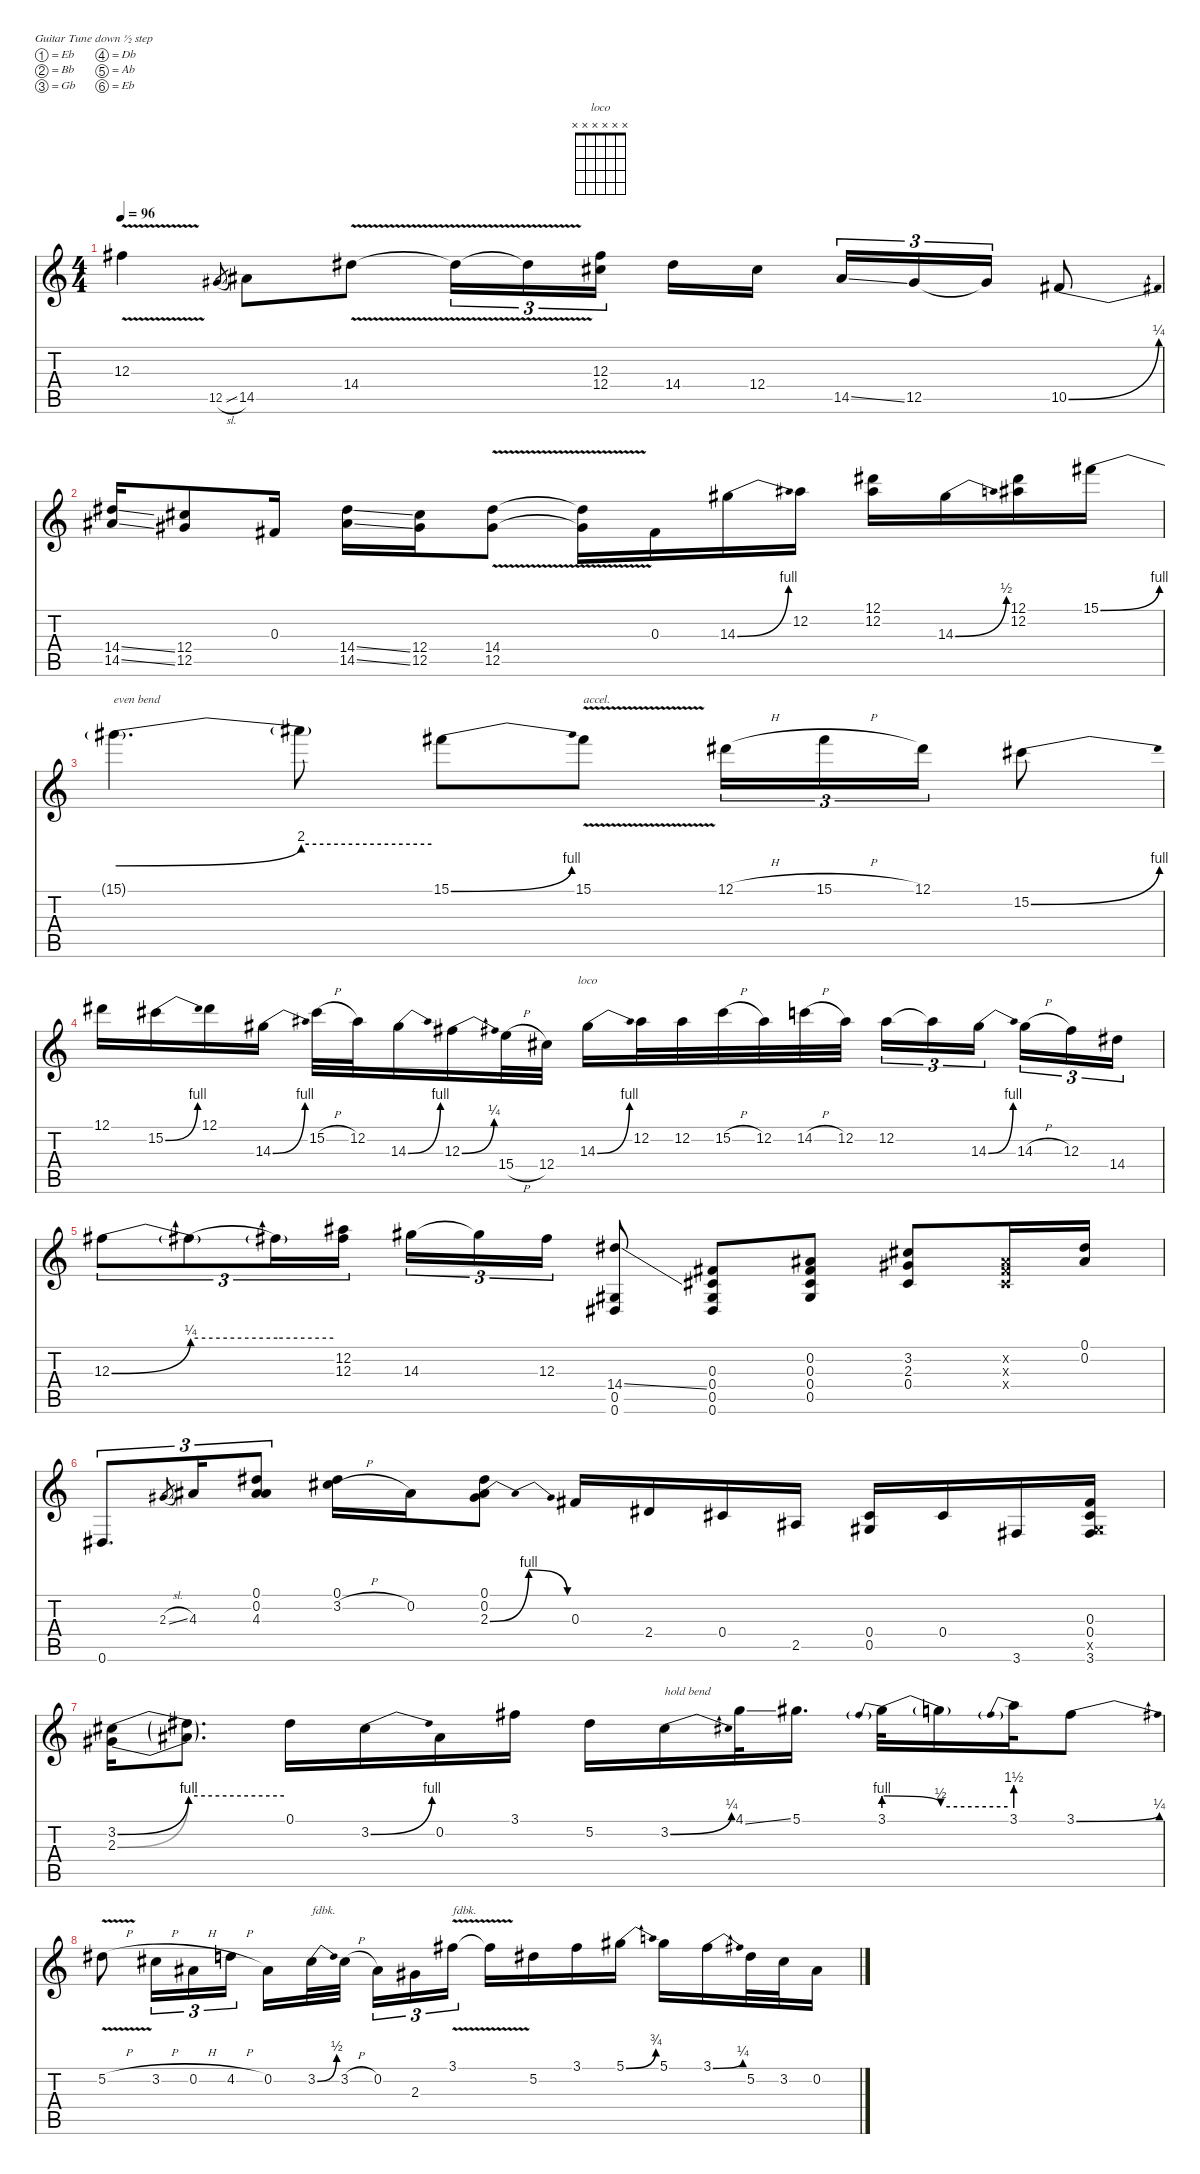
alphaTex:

\defaultSystemsLayout 4
\hideDynamics
\bracketExtendMode nobrackets
\singleTrackTrackNamePolicy hidden
\multiTrackTrackNamePolicy hidden
\otherSystemsTrackNameOrientation horizontal
\track ("Guitar" "od.guit.") {defaultSystemsLayout 2 instrument overdrivenguitar}
\staff {score tabs}
\tuning (Eb4 Bb3 Gb3 Db3 Ab2 Eb2)
\chord ("loco" x x x x x x)
\ts (4 4)
\tempo 96
\clef g2
\ks c
12.3{v acc #}.4{dy ff beam Down} 12.5{sl acc #}.8{gr dy mp beam Up} 14.5{acc #}.8{dy f beam Down} 14.4{v acc #}.8{dy ff beam Down} 14.4{v t acc #}.16{tu (3 2) dy f beam Down} 14.4{v t acc #}.16{tu (3 2) beam Down} (12.3{acc #} 12.4{acc #}).16{tu (3 2) beam Down} 14.4{acc #}.16{beam Down} 12.4{acc #}.16{beam Down} 14.5{ss acc #}.16{tu (3 2) dy ff beam Up} 12.5{acc #}.16{tu (3 2) dy f beam Up} 12.5{t acc #}.16{tu (3 2) beam Up} 10.5{be (bend 0 0 30 1) acc #}.8{beam Up} |
(14.4{ss acc #} 14.5{ss acc #}).16{dy ff beam Up} (12.4{acc #} 12.5{acc #}).8{dy f beam Up} 0.3{acc #}.16{beam Up} (14.4{ss acc #} 14.5{ss acc #}).16{dy ff beam Down} (12.4{acc #} 12.5{acc #}).16{dy f beam Down} (14.4{v acc #} 12.5{v acc #}).8{dy ff beam Down} (14.4{v t acc #} 12.5{v t acc #}).16{dy f beam Down} 0.3{acc #}.16{beam Down} 14.3{be (bend 0 0 30 4) acc #}.16{beam Down} 12.2{acc #}.16{beam Down} (12.1{acc #} 12.2{acc #}).16{dy ff beam Down} 14.3{be (bend 0 0 30 2) acc #}.16{dy f beam Down} (12.1{acc #} 12.2{acc #}).16{beam Down} 15.1{be (bend 0 0 60 4) acc #}.16{beam Down} |
15.1{be (bend 0 4 60 8) t}.4{d txt "even bend" beam Down} 15.1{be (hold 0 8 60 8) t}.8{beam Down} 15.1{be (bend 0 0 30 4) acc #}.8{dy ff beam Down} 15.1{v acc #}.8{txt "accel." dy f beam Down} 12.1{h acc #}.16{tu (3 2) dy ff beam Down} 15.1{h acc #}.16{tu (3 2) dy f beam Down} 12.1{acc #}.16{tu (3 2) beam Down} 15.2{be (bend 0 0 30 4) acc #}.8{beam Down} |
12.1{acc #}.16{dy ff beam Down} 15.2{be (bend 0 0 30 4) acc #}.16{dy f beam Down} 12.1{acc #}.16{beam Down} 14.3{be (bend 0 0 30 4) acc #}.16{beam Down} 15.2{h acc #}.32{beam Down} 12.2{acc #}.32{beam Down} 14.3{be (bend 0 0 30 4) acc #}.16{beam Down} 12.3{be (bend 0 0 30 1) acc #}.16{beam Down} 15.4{h}.32{beam Down} 12.4{acc #}.32{beam Down} 14.3{be (bend 0 0 30 4) acc #}.16{ch "loco" dy ff beam Down} 12.2{acc #}.32{dy f beam Down} 12.2{acc #}.32{beam Down} 15.2{h acc #}.32{dy ff beam Down} 12.2{acc #}.32{dy f beam Down} 14.2{h}.32{dy ff beam Down} 12.2{acc #}.32{dy f beam Down} 12.2{acc #}.16{tu (3 2) dy ff beam Down} 12.2{t acc #}.16{tu (3 2) dy f beam Down} 14.3{be (bend 0 0 30 4) acc #}.16{tu (3 2) beam Down} 14.3{h acc #}.16{tu (3 2) beam Down} 12.3{acc #}.16{tu (3 2) beam Down} 14.4{acc #}.16{tu (3 2) beam Down} |
12.3{be (bend 0 0 60 1) acc #}.8{tu (3 2) dy ff beam Down} 12.3{be (hold 0 1 60 1) t acc #}.8{tu (3 2) dy f beam Down} 12.3{be (hold 0 1 60 1) t acc #}.16{tu (3 2) beam Down} (12.2{acc #} 12.3{acc #}).16{tu (3 2) beam Down} 14.3{acc #}.16{tu (3 2) dy ff beam Down} 14.3{t acc #}.16{tu (3 2) dy f beam Down} 12.3{acc #}.16{tu (3 2) beam Down} (14.4{ss acc #} 0.5{acc #} 0.6{acc #}).8{dy ff beam Up} (0.3{acc #} 0.4{acc #} 0.5{acc #} 0.6{acc #}).8{dy f beam Up} (0.2{acc #} 0.3{acc #} 0.4{acc #} 0.5{acc #}).8{beam Up} (3.2{acc #} 2.3{acc #} 0.4{acc #}).8{dy ff beam Up} (0.2{x acc #} 0.3{x acc #} 0.4{x acc #}).16{dy f beam Up} (0.1{acc #} 0.2{acc #}).16{beam Up} |
0.6{acc #}.8{d tu (3 2) beam Up} 2.3{sl acc #}.8{gr dy mp beam Up} 4.3{acc #}.16{tu (3 2) dy f beam Up} (0.1{acc #} 0.2{acc #} 4.3{acc #}).8{tu (3 2) beam Up} (0.1{acc #} 3.2{h acc #}).16{dy ff beam Down} 0.2{acc #}.16{dy f beam Down} (0.1{acc #} 0.2{acc #} 2.3{be (bendrelease 0 0 9.999999599999999 4 19.999999199999998 4 30 0) acc #}).8{beam Down} 0.3{acc #}.16{dy ff beam Up} 2.4{acc #}.16{dy f beam Up} 0.4{acc #}.16{beam Up} 2.5{acc #}.16{beam Up} (0.4{acc #} 0.5{acc #}).16{dy ff beam Up} 0.4{acc #}.16{dy f beam Up} 3.6{acc #}.16{beam Up} (0.3{acc #} 0.4{acc #} 0.5{x acc #} 3.6{acc #}).16{beam Up} |
(3.2{be (bend 0 0 60 4) acc #} 2.3{be (bend 0 0 60 4) acc #}).16{dy ff beam Down} (3.2{be (hold 0 4 60 4) t} 2.3{be (hold 0 4 60 4) t}).8{d dy f beam Down} 0.1{acc #}.16{dy ff beam Down} 3.2{be (bend 0 0 30 4) acc #}.16{dy f beam Down} 0.2{acc #}.16{beam Down} 3.1{acc #}.16{beam Down} 5.2{acc #}.16{beam Down} 3.2{be (bend 0 0 30 1) acc #}.16{txt "hold bend" beam Down} 4.1{ss}.32{beam Down} 5.1{acc #}.16{d beam Down} 3.1{be (prebendrelease 0 4 60 2)}.32{beam Down} 3.1{be (hold 0 2 60 2) t}.16{beam Down} 3.1{be (prebend 0 6 60 6)}.32{beam Down} 3.1{be (bend 0 0 30 1) acc #}.8{beam Down} |
5.2{v h acc #}.8{dy ff beam Down} 3.2{h acc #}.16{tu (3 2) dy f beam Down} 0.2{h acc #}.16{tu (3 2) beam Down} 4.2{h}.16{tu (3 2) beam Down} 0.2{acc #}.16{beam Down} 3.2{be (bend 0 0 30 2) acc #}.32{txt "fdbk." beam Down} 3.2{h acc #}.32{dy mf beam Down} 0.2{acc #}.16{tu (3 2) dy f beam Down} 2.3{acc #}.16{tu (3 2) beam Down} 3.1{v acc #}.16{tu (3 2) txt "fdbk." beam Down} 3.1{v t acc #}.16{beam Down} 5.2{acc #}.16{beam Down} 3.1{acc #}.16{beam Down} 5.1{be (bend 0 0 30 3) acc #}.16{beam Down} 5.1{acc #}.16{dy ff beam Down} 3.1{be (bend 0 0 30 1) acc #}.16{dy f beam Down} 5.2{acc #}.32{beam Down} 3.2{acc #}.32{beam Down} 0.2{acc #}.16{beam Down}
